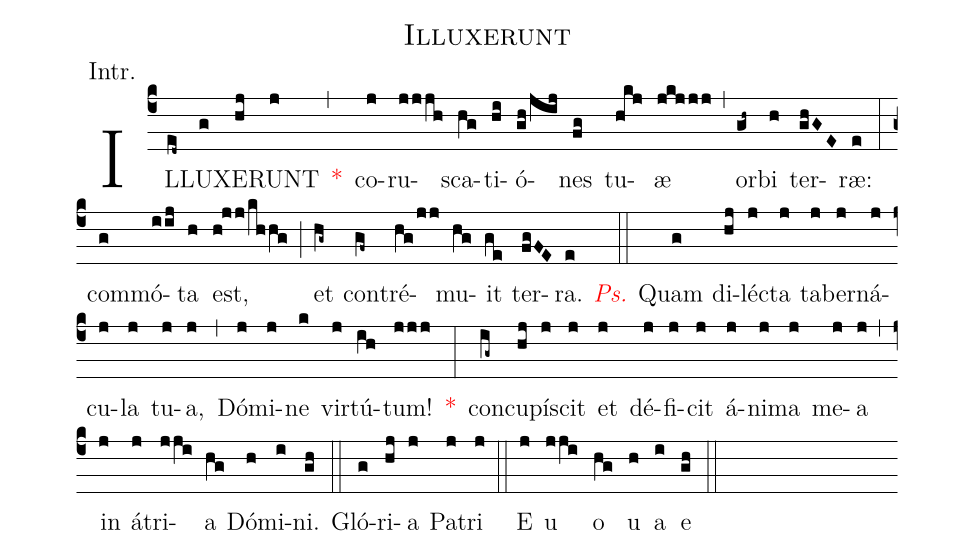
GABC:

name:Illuxerunt;
annotation:Intr.;
mode:III.;
office-part:Introit;
%%
(c4) IL(ed~)LU(g)XE(hj)RUNT(j) <v>\red{*}</v>(,) co(j)ru(jjjh)sca(hg)ti(hi)ó(gh/jij)nes(fg) tu(hkj)æ(jkjjj) (,) or(gh~)bi(h) ter(ghGE)ræ:(e) (:) com(g)mó(iij)ta(h) est,(h!jj/khhg) (;) et(hg~) con(gf~)tré(hg/jj)mu(hg)it(ge) ter(fgFE)ra.(e) (::) <v>\redit{Ps.}</v> Quam(g) di(hj)lé(j)cta(j) ta(j)ber(j)ná(j)cu(j)la(j) tu(j)a,(j) (,) Dó(j)mi(j)ne(k) vir(j)tú(ih)tum!(jjj) <v>\red{*}</v>(:) con(ig~)cu(hj)pí(j)scit(j) et(j) dé(j)fi(j)cit(j) á(j)ni(j)ma(j) me(j)a(j) (,) in(j) á(j)tri(jji)a(hg) Dó(h)mi(i)ni.(gh) (::) Gló(g)ri(hj)a(j) Pa(j)tri(j) (::) E(j) u(jji) o(hg) u(h) a(i) e(gh) (::)
